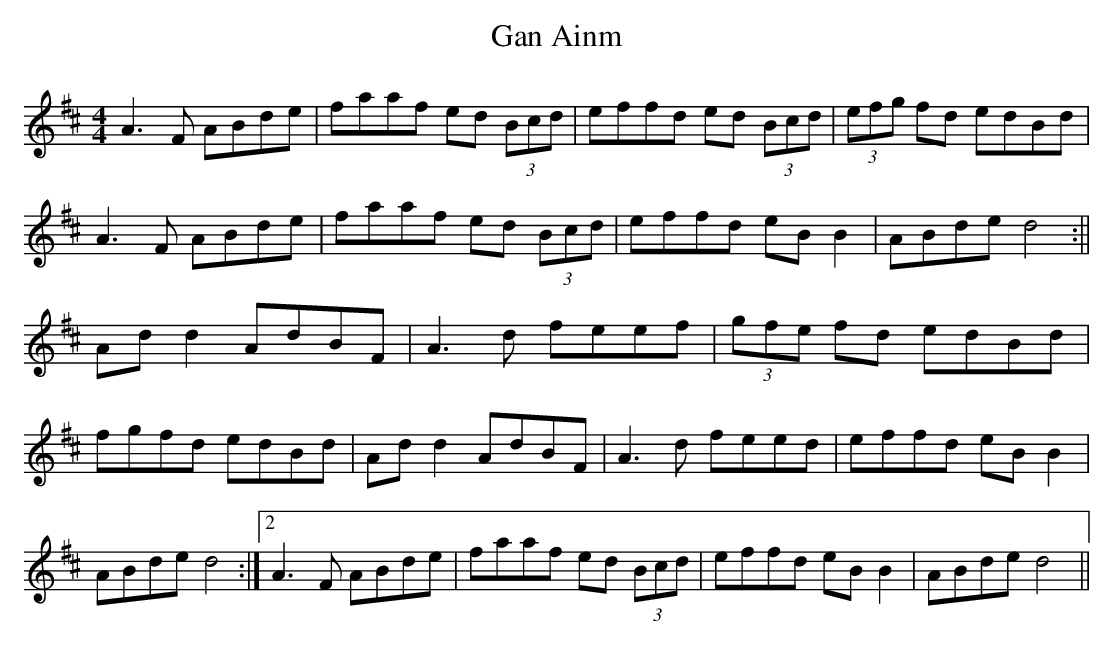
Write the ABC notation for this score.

X:1
T:Gan Ainm
M:4/4
L:1/8
K:D
A3F ABde|faaf ed (3Bcd|effd ed (3Bcd|(3efg fd edBd|\
A3F ABde|faaf ed (3Bcd|effd eBB2|ABde d4:||\
Add2 AdBF|A3d feef|(3gfe fd edBd|fgfd edBd|\
1 Add2 AdBF|A3d feed|effd eBB2|ABde d4:|2 A3F ABde|faaf ed (3Bcd|effd eBB2|ABde d4||
